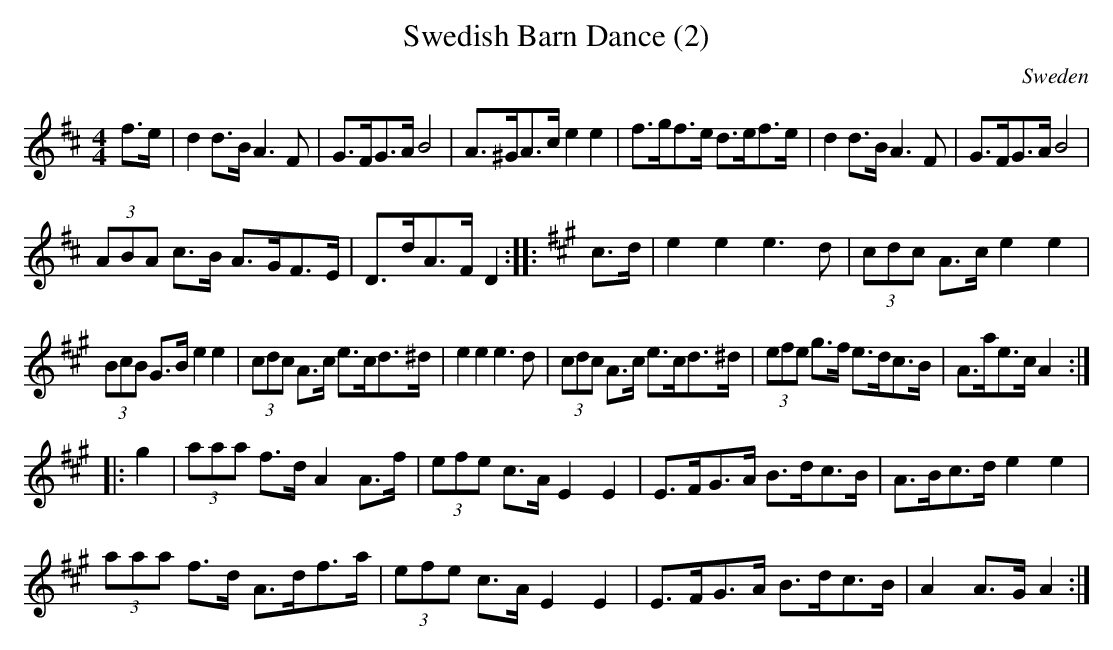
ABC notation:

X:1
T:Swedish Barn Dance (2)
M:4/4
O:Sweden
O:England
K:D major
f>e| d2d>B A3F | G>FG>A B4 | \
A>^GA>c e2e2 | f>gf>e d>ef>e |\
d2d>B A3F | G>FG>A B4 |
(3ABA c>B A>GF>E | D>dA>F D2 ::\
K:A
c>d |\
e2e2e3d | (3cdc A>c e2e2 |
(3BcB G>B e2e2 | (3cdc A>c e>cd>^d |\
e2e2e3d | (3cdc A>c e>cd>^d | \
(3efe g>f e>dc>B | A>ae>c A2 :|
|: g2 |\
(3aaa f>d A2A>f | (3efe c>A E2E2 |\
E>FG>A B>dc>B | A>Bc>d e2e2 |
(3aaa f>d A>df>a | (3efe c>A E2E2 |\
E>FG>A B>dc>B | A2A>G A2 :|
